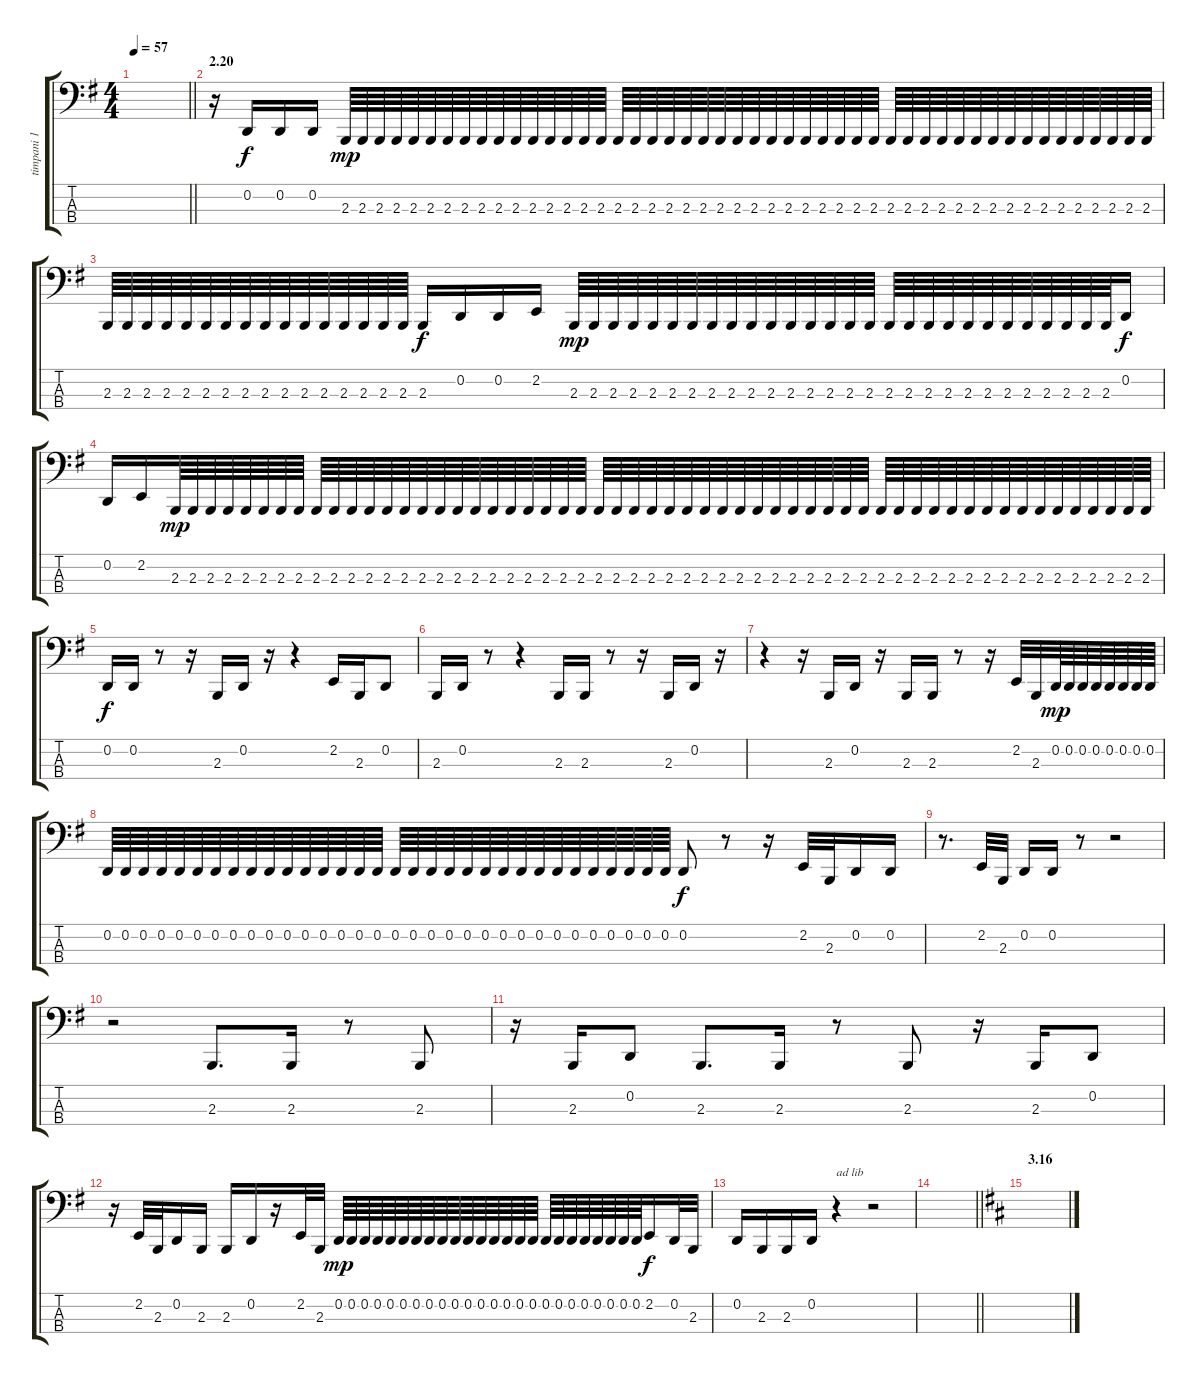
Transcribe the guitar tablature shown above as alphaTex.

\track ("timpani 1" "timpani 1") {instrument timpani}
\staff {score tabs}
\tuning (G2 D2 A1 E1) {hide}
\ts (4 4)
\tempo 57
\clef f4
\barLineRight lightlight
\ks g
|
\section ("" "2.20")
r.16 0.2.16 0.2.16 0.2.16 2.3.64{dy mp} 2.3.64 2.3.64 2.3.64 2.3.64 2.3.64 2.3.64 2.3.64 2.3.64 2.3.64 2.3.64 2.3.64 2.3.64 2.3.64 2.3.64 2.3.64 2.3.64 2.3.64 2.3.64 2.3.64 2.3.64 2.3.64 2.3.64 2.3.64 2.3.64 2.3.64 2.3.64 2.3.64 2.3.64 2.3.64 2.3.64 2.3.64 2.3.64 2.3.64 2.3.64 2.3.64 2.3.64 2.3.64 2.3.64 2.3.64 2.3.64 2.3.64 2.3.64 2.3.64 2.3.64 2.3.64 2.3.64 2.3.64 |
2.3.64 2.3.64 2.3.64 2.3.64 2.3.64 2.3.64 2.3.64 2.3.64 2.3.64 2.3.64 2.3.64 2.3.64 2.3.64 2.3.64 2.3.64 2.3.64 2.3.16{dy f} 0.2.16 0.2.16 2.2.16 2.3.64{dy mp} 2.3.64 2.3.64 2.3.64 2.3.64 2.3.64 2.3.64 2.3.64 2.3.64 2.3.64 2.3.64 2.3.64 2.3.64 2.3.64 2.3.64 2.3.64 2.3.64 2.3.64 2.3.64 2.3.64 2.3.64 2.3.64 2.3.64 2.3.64 2.3.64 2.3.64 2.3.64 2.3.64 0.2.16{dy f} |
0.2.16 2.2.16 2.3.64{dy mp} 2.3.64 2.3.64 2.3.64 2.3.64 2.3.64 2.3.64 2.3.64 2.3.64 2.3.64 2.3.64 2.3.64 2.3.64 2.3.64 2.3.64 2.3.64 2.3.64 2.3.64 2.3.64 2.3.64 2.3.64 2.3.64 2.3.64 2.3.64 2.3.64 2.3.64 2.3.64 2.3.64 2.3.64 2.3.64 2.3.64 2.3.64 2.3.64 2.3.64 2.3.64 2.3.64 2.3.64 2.3.64 2.3.64 2.3.64 2.3.64 2.3.64 2.3.64 2.3.64 2.3.64 2.3.64 2.3.64 2.3.64 2.3.64 2.3.64 2.3.64 2.3.64 2.3.64 2.3.64 2.3.64 2.3.64 |
0.2.16{dy f} 0.2.16 r.8 r.16 2.3.16 0.2.16 r.16 r.4 2.2.16 2.3.16 0.2.8 |
2.3.16 0.2.16 r.8 r.4 2.3.16 2.3.16 r.8 r.16 2.3.16 0.2.16 r.16 |
r.4 r.16 2.3.16 0.2.16 r.16 2.3.16 2.3.16 r.8 r.16 2.2.32 2.3.32 0.2.64{dy mp} 0.2.64 0.2.64 0.2.64 0.2.64 0.2.64 0.2.64 0.2.64 |
0.2.64 0.2.64 0.2.64 0.2.64 0.2.64 0.2.64 0.2.64 0.2.64 0.2.64 0.2.64 0.2.64 0.2.64 0.2.64 0.2.64 0.2.64 0.2.64 0.2.64 0.2.64 0.2.64 0.2.64 0.2.64 0.2.64 0.2.64 0.2.64 0.2.64 0.2.64 0.2.64 0.2.64 0.2.64 0.2.64 0.2.64 0.2.64 0.2.8{dy f} r.8 r.16 2.2.32 2.3.32 0.2.16 0.2.16 |
r.8{d} 2.2.32 2.3.32 0.2.16 0.2.16 r.8 r.2 |
r.2 2.3.8{d} 2.3.16 r.8 2.3.8 |
r.16 2.3.16 0.2.8 2.3.8{d} 2.3.16 r.8 2.3.8 r.16 2.3.16 0.2.8 |
r.16 2.2.32 2.3.32 0.2.16 2.3.16 2.3.16 0.2.16 r.16 2.2.32 2.3.32 0.2.64{dy mp} 0.2.64 0.2.64 0.2.64 0.2.64 0.2.64 0.2.64 0.2.64 0.2.64 0.2.64 0.2.64 0.2.64 0.2.64 0.2.64 0.2.64 0.2.64 0.2.64 0.2.64 0.2.64 0.2.64 0.2.64 0.2.64 0.2.64 0.2.64 2.2.16{dy f} 0.2.32 2.3.32 |
0.2.16 2.3.16 2.3.16 0.2.16 r.4{txt "ad lib"} r.2 |
\barLineRight lightlight
|
\section ("" "3.16")
\ks d
